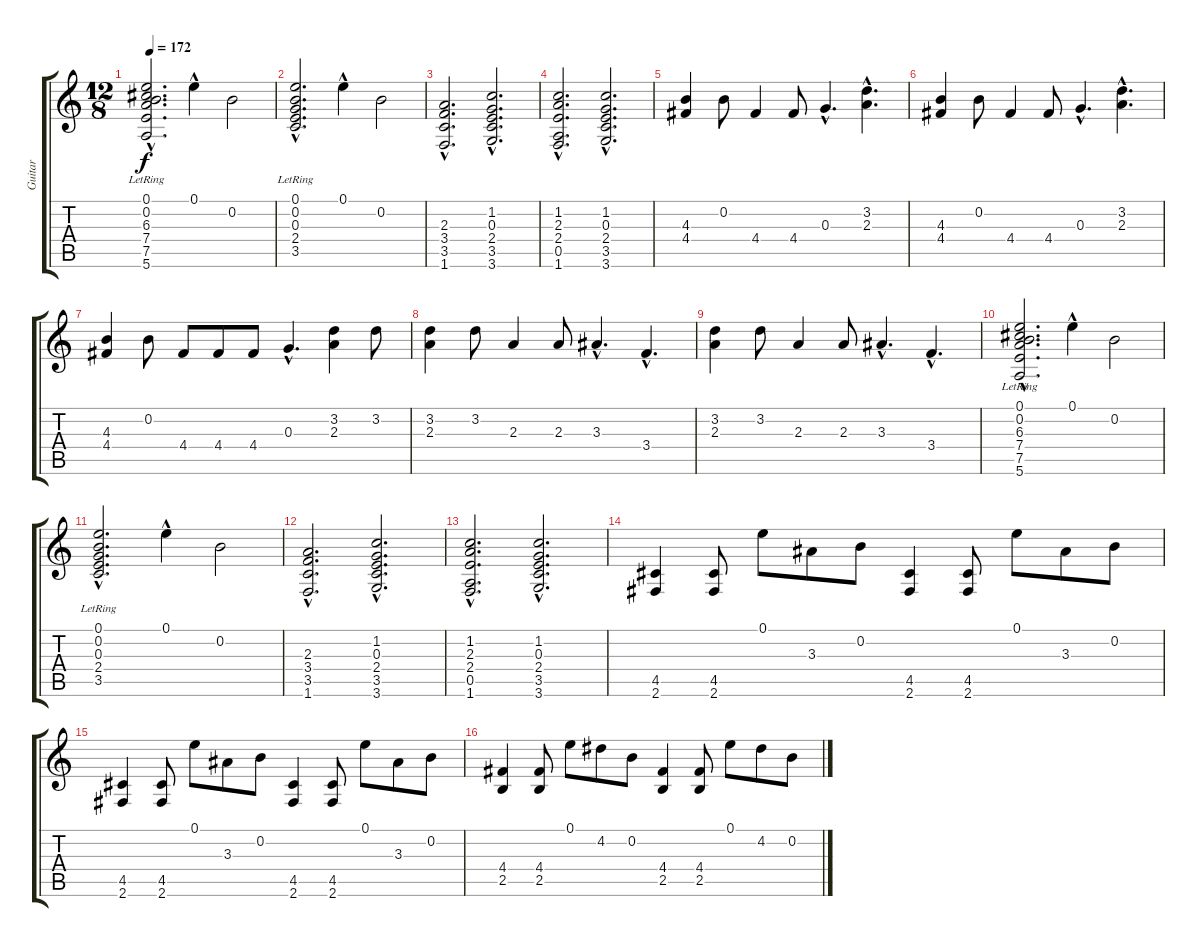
\track ("Guitar" "Guitar") {instrument overdrivenguitar}
\staff {score tabs}
\tuning (E4 B3 G3 D3 A2 E2) {hide}
\ts (12 8)
\tempo 172
\clef g2
\ks c
(0.1{hac} 0.2{hac lr} 6.3{hac lr} 7.4{hac lr} 7.5{hac lr} 5.6{hac lr}).2{d dy f} 0.1{hac}.4 0.2.2 |
(0.1{hac} 0.2{hac} 0.3{hac lr} 2.4{hac lr} 3.5{hac lr}).2{d} 0.1{hac}.4 0.2.2 |
(2.3{hac} 3.4{hac} 3.5{hac} 1.6{hac}).2{d} (1.2{hac} 0.3{hac} 2.4{hac} 3.5{hac} 3.6{hac}).2{d} |
(1.2{hac} 2.3{hac} 2.4{hac} 0.5{hac} 1.6{hac}).2{d} (1.2{hac} 0.3{hac} 2.4{hac} 3.5{hac} 3.6{hac}).2{d} |
(4.3 4.4).4 0.2.8 4.4.4 4.4.8 0.3{hac}.4{d} (3.2{hac} 2.3{hac}).4{d} |
(4.3 4.4).4 0.2.8 4.4.4 4.4.8 0.3{hac}.4{d} (3.2{hac} 2.3{hac}).4{d} |
(4.3 4.4).4 0.2.8 4.4.8 4.4.8 4.4.8 0.3{hac}.4{d} (3.2 2.3).4 3.2.8 |
(3.2 2.3).4 3.2.8 2.3.4 2.3.8 3.3{hac}.4{d} 3.4{hac}.4{d} |
(3.2 2.3).4 3.2.8 2.3.4 2.3.8 3.3{hac}.4{d} 3.4{hac}.4{d} |
(0.1{hac} 0.2{hac lr} 6.3{hac lr} 7.4{hac lr} 7.5{hac lr} 5.6{hac lr}).2{d} 0.1{hac}.4 0.2.2 |
(0.1{hac} 0.2{hac} 0.3{hac lr} 2.4{hac lr} 3.5{hac lr}).2{d} 0.1{hac}.4 0.2.2 |
(2.3{hac} 3.4{hac} 3.5{hac} 1.6{hac}).2{d} (1.2{hac} 0.3{hac} 2.4{hac} 3.5{hac} 3.6{hac}).2{d} |
(1.2{hac} 2.3{hac} 2.4{hac} 0.5{hac} 1.6{hac}).2{d} (1.2{hac} 0.3{hac} 2.4{hac} 3.5{hac} 3.6{hac}).2{d} |
(4.5 2.6).4 (4.5 2.6).8 0.1.8 3.3.8 0.2.8 (4.5 2.6).4 (4.5 2.6).8 0.1.8 3.3.8 0.2.8 |
(4.5 2.6).4 (4.5 2.6).8 0.1.8 3.3.8 0.2.8 (4.5 2.6).4 (4.5 2.6).8 0.1.8 3.3.8 0.2.8 |
(4.4 2.5).4 (4.4 2.5).8 0.1.8 4.2.8 0.2.8 (4.4 2.5).4 (4.4 2.5).8 0.1.8 4.2.8 0.2.8
